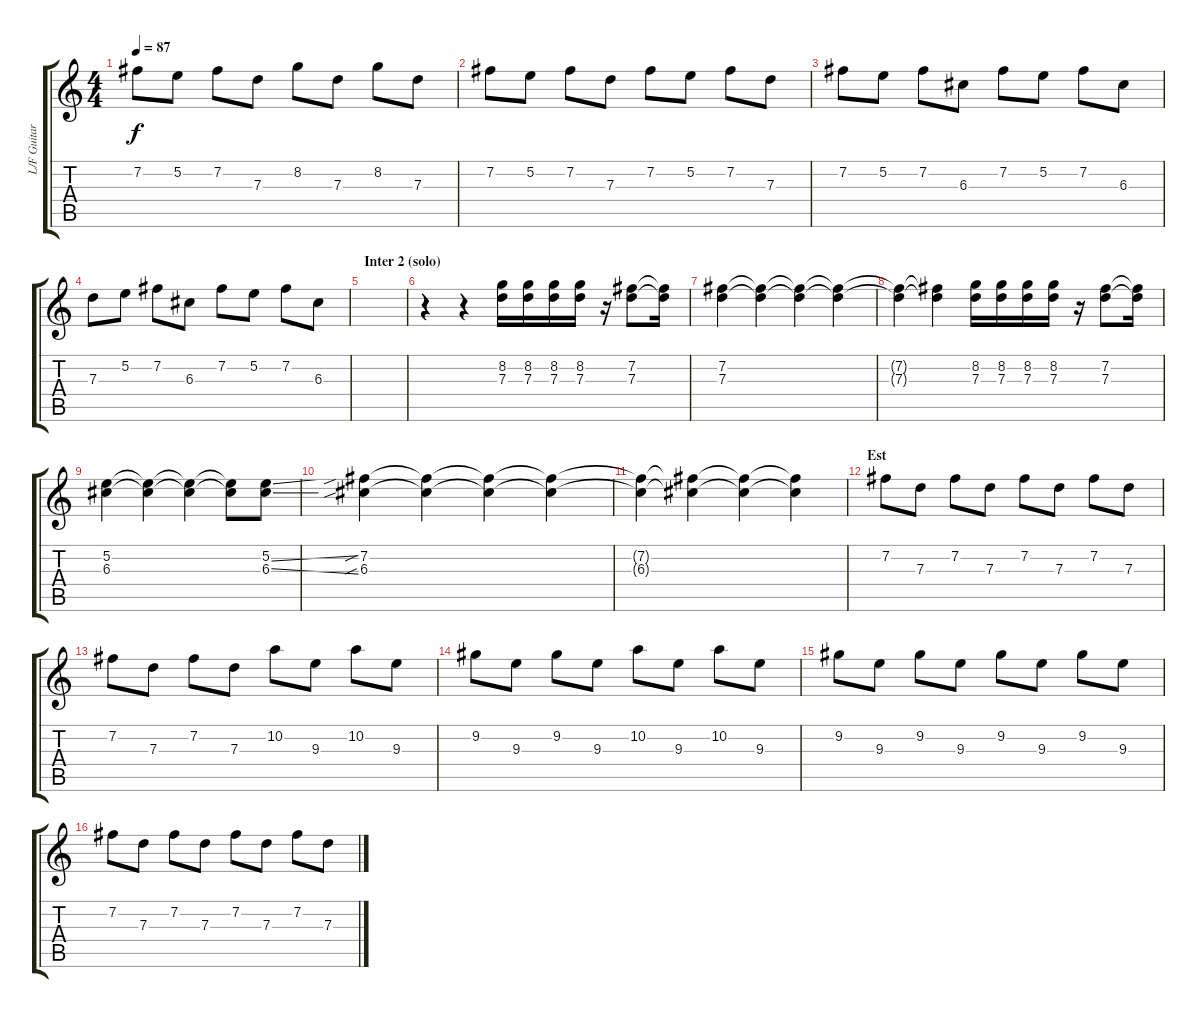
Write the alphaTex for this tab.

\track ("L/F Guitarra" "L/F Guitar") {instrument electricguitarjazz}
\staff {score tabs}
\tuning (E4 B3 G3 D3 A2 E2) {hide}
\ts (4 4)
\tempo 87
\clef g2
\ks c
7.2.8{dy f} 5.2.8 7.2.8 7.3.8 8.2.8 7.3.8 8.2.8 7.3.8 |
7.2.8 5.2.8 7.2.8 7.3.8 7.2.8 5.2.8 7.2.8 7.3.8 |
7.2.8 5.2.8 7.2.8 6.3.8 7.2.8 5.2.8 7.2.8 6.3.8 |
7.3.8{volume 0} 5.2.8 7.2.8 6.3.8 7.2.8 5.2.8 7.2.8 6.3.8 |
\section ("" "Inter 2 (solo)")
|
r.4{volume 11 instrument distortionguitar} r.4 (8.2 7.3).16 (8.2 7.3).16 (8.2 7.3).16 (8.2 7.3).16 r.16 (7.2 7.3).8 (7.2{t} 7.3{t}).16 |
(7.2 7.3).4 (7.2{t} 7.3{t}).4 (7.2{t} 7.3{t}).4 (7.2{t} 7.3{t}).4 |
(7.2{t} 7.3{t}).4 (7.2{t} 7.3{t}).4 (8.2 7.3).16 (8.2 7.3).16 (8.2 7.3).16 (8.2 7.3).16 r.16 (7.2 7.3).8 (7.2{t} 7.3{t}).16 |
(5.2 6.3).4 (5.2{t} 6.3{t}).4 (5.2{t} 6.3{t}).4 (5.2{t} 6.3{t}).8 (5.2{ss} 6.3{ss}).8 |
(7.2{sib} 6.3{sib}).4 (7.2{t} 6.3{t}).4 (7.2{t} 6.3{t}).4 (7.2{t} 6.3{t}).4 |
(7.2{t} 6.3{t}).4 (7.2{t} 6.3{t}).4 (7.2{t} 6.3{t}).4 (7.2{t} 6.3{t}).4 |
\section ("" "Est")
7.2.8{volume 12 instrument electricguitarjazz} 7.3.8 7.2.8 7.3.8 7.2.8 7.3.8 7.2.8 7.3.8 |
7.2.8 7.3.8 7.2.8 7.3.8 10.2.8 9.3.8 10.2.8 9.3.8 |
9.2.8 9.3.8 9.2.8 9.3.8 10.2.8 9.3.8 10.2.8 9.3.8 |
9.2.8 9.3.8 9.2.8 9.3.8 9.2.8 9.3.8 9.2.8 9.3.8 |
7.2.8 7.3.8 7.2.8 7.3.8 7.2.8 7.3.8 7.2.8 7.3.8
